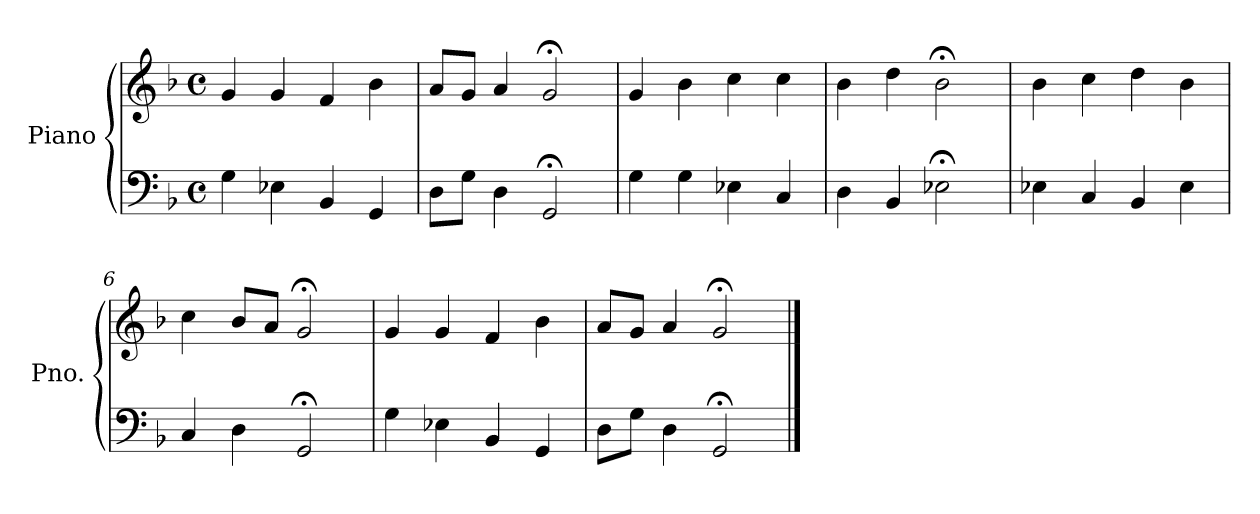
**kern	**kern
*part1	*part1
*staff2	*staff1
*I"Piano	*
*I'Pno.	*
*clefF4	*clefG2
*k[b-]	*k[b-]
*M4/4	*M4/4
*met(c)	*met(c)
=1	=1
4G\	4g/
4E-X\	4g/
4BB-/	4f/
4GG/	4b-\
=2	=2
8D\L	8a/L
8G\J	8g/J
4D\	4a/
2GG;</	2g;</
=3	=3
4G\	4g/
4G\	4b-\
4E-X\	4cc\
4C/	4cc\
=4	=4
4D\	4b-\
4BB-/	4dd\
2E-X;<\	2b-;<\
=5	=5
4E-X\	4b-\
4C/	4cc\
4BB-/	4dd\
4E-\	4b-\
=6	=6
4C/	4cc\
4D\	8b-/L
.	8a/J
2GG;</	2g;</
=7	=7
4G\	4g/
4E-X\	4g/
4BB-/	4f/
4GG/	4b-\
=8	=8
8D\L	8a/L
8G\J	8g/J
4D\	4a/
2GG;</	2g;</
==	==
*-	*-
